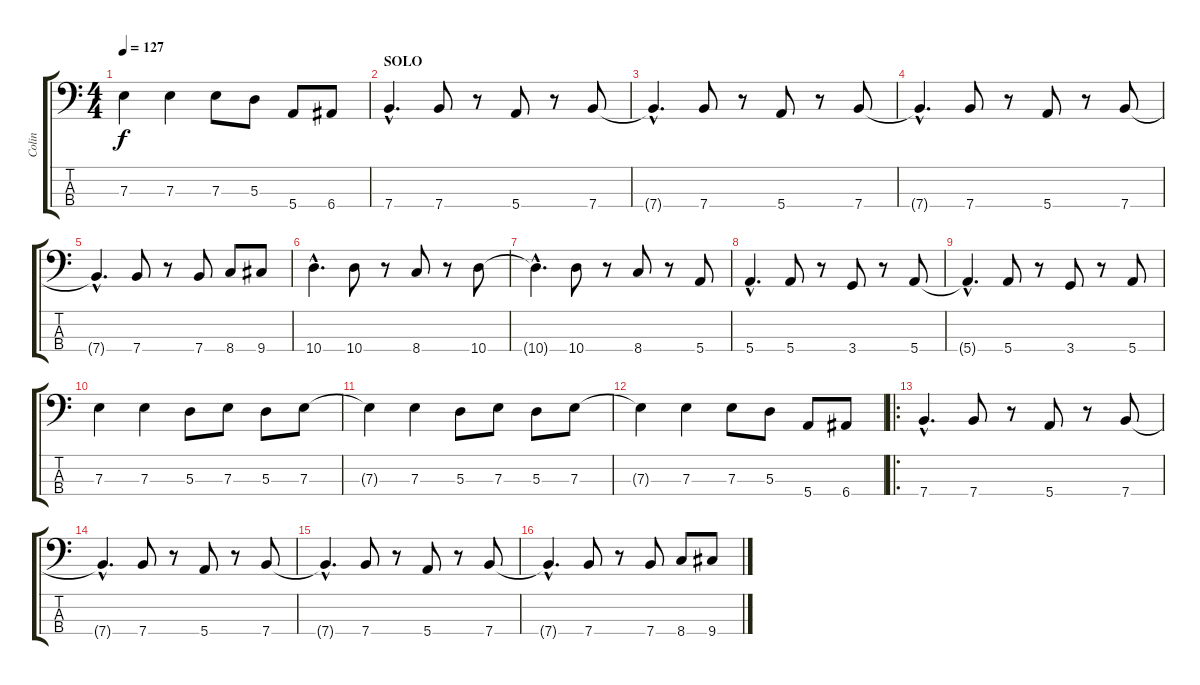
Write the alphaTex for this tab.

\track ("Colin" "Colin") {instrument electricbassfinger}
\staff {score tabs}
\tuning (G2 D2 A1 E1) {hide}
\ts (4 4)
\tempo 127
\clef f4
\ks c
7.3{t}.4{dy f} 7.3.4 7.3.8 5.3.8 5.4.8 6.4.8 |
\section ("" "SOLO")
7.4{hac}.4{d} 7.4.8 r.8 5.4.8 r.8 7.4.8 |
7.4{hac t}.4{d} 7.4.8 r.8 5.4.8 r.8 7.4.8 |
7.4{hac t}.4{d} 7.4.8 r.8 5.4.8 r.8 7.4.8 |
7.4{hac t}.4{d} 7.4.8 r.8 7.4.8 8.4.8 9.4.8 |
10.4{hac}.4{d} 10.4.8 r.8 8.4.8 r.8 10.4.8 |
10.4{hac t}.4{d} 10.4.8 r.8 8.4.8 r.8 5.4.8 |
5.4{hac}.4{d} 5.4.8 r.8 3.4.8 r.8 5.4.8 |
5.4{hac t}.4{d} 5.4.8 r.8 3.4.8 r.8 5.4.8 |
7.3.4 7.3.4 5.3.8 7.3.8 5.3.8 7.3.8 |
7.3{t}.4 7.3.4 5.3.8 7.3.8 5.3.8 7.3.8 |
7.3{t}.4 7.3.4 7.3.8 5.3.8 5.4.8 6.4.8 |
\ro
7.4{hac}.4{d} 7.4.8 r.8 5.4.8 r.8 7.4.8 |
7.4{hac t}.4{d} 7.4.8 r.8 5.4.8 r.8 7.4.8 |
7.4{hac t}.4{d} 7.4.8 r.8 5.4.8 r.8 7.4.8 |
7.4{hac t}.4{d} 7.4.8 r.8 7.4.8 8.4.8 9.4.8
